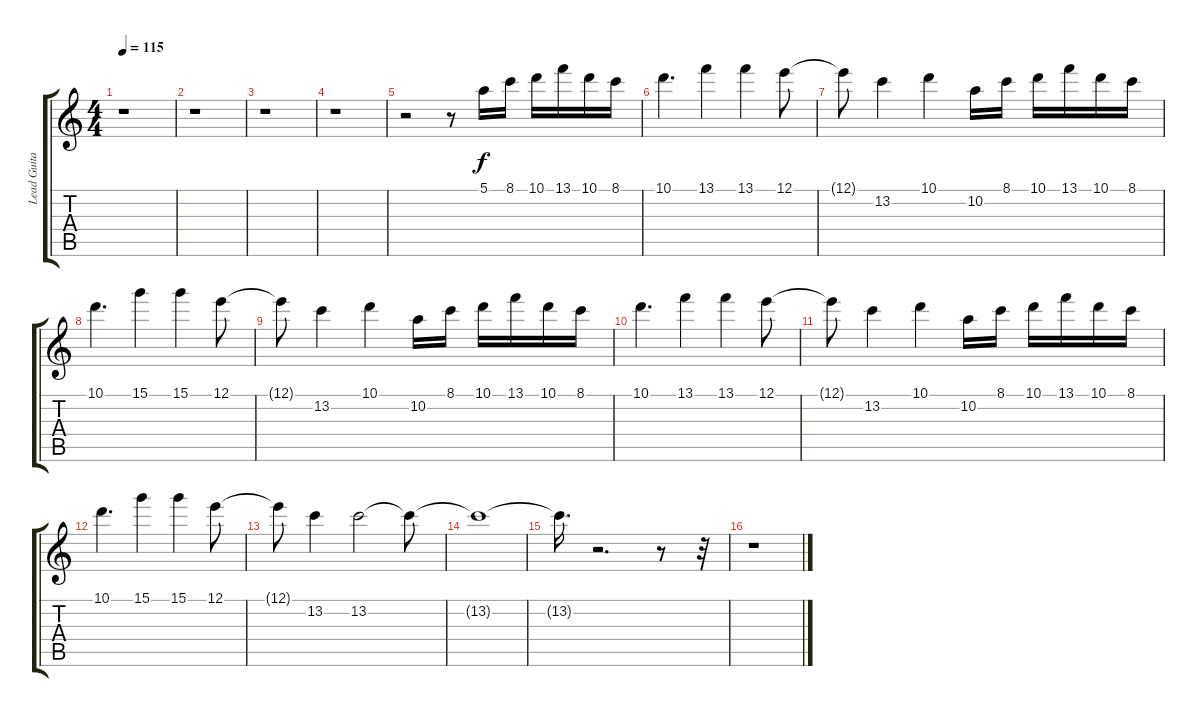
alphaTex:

\track ("Lead Guitar 2" "Lead Guita") {instrument distortionguitar}
\staff {score tabs}
\tuning (E4 B3 G3 D3 A2 E2) {hide}
\ts (4 4)
\tempo 115
\clef g2
\ks c
r.1{dy f} |
r.1 |
r.1 |
r.1 |
r.2 r.8 5.1.16 8.1.16 10.1.16 13.1.16 10.1.16 8.1.16 |
10.1.4{d} 13.1.4 13.1.4 12.1.8 |
12.1{t}.8 13.2.4 10.1.4 10.2.16 8.1.16 10.1.16 13.1.16 10.1.16 8.1.16 |
10.1.4{d} 15.1.4 15.1.4 12.1.8 |
12.1{t}.8 13.2.4 10.1.4 10.2.16 8.1.16 10.1.16 13.1.16 10.1.16 8.1.16 |
10.1.4{d} 13.1.4 13.1.4 12.1.8 |
12.1{t}.8 13.2.4 10.1.4 10.2.16 8.1.16 10.1.16 13.1.16 10.1.16 8.1.16 |
10.1.4{d} 15.1.4 15.1.4 12.1.8 |
12.1{t}.8 13.2.4 13.2.2 13.2{t}.8 |
13.2{t}.1 |
13.2{t}.16{d} r.2{d} r.8 r.32 |
r.1
